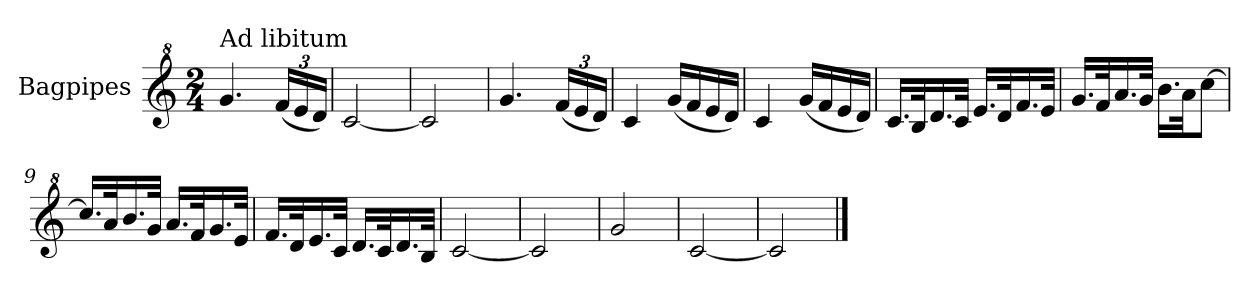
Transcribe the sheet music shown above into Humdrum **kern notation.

**kern
*part1
*staff1
*I"Bagpipes
*I'Bag
*clefG^2
*k[]
*C:
*M2/4
=1
!LO:TX:a:t=Ad libitum
4.gg/
*Xbrackettup
(24ff/LL
24ee/
24dd/JJ)
=2
[2cc/
=3
2cc/]
=4
4.gg/
(24ff/LL
24ee/
24dd/JJ)
=5
4cc/
(16gg/LL
16ff/
16ee/
16dd/JJ)
=6
4cc/
(16gg/LL
16ff/
16ee/
16dd/JJ)
=7
16.cc/LL
32b/K
16.dd/
32cc/JJk
16.ee/LL
32dd/K
16.ff/
32ee/JJk
=8
16.gg/LL
32ff/K
16.aa/
32gg/JJk
16.bb\LL
32aa\JK
[8ccc\J
!!LO:LB:g=z
=9
16.ccc/LL]
32aa/K
16.bb/
32gg/JJk
16.aa/LL
32ff/K
16.gg/
32ee/JJk
=10
16.ff/LL
32dd/K
16.ee/
32cc/JJk
16.dd/LL
32cc/K
16.dd/
32b/JJk
=11
[2cc/
=12
2cc/]
=13
2gg/
=14
[2cc/
=15
2cc/]
==
*-
